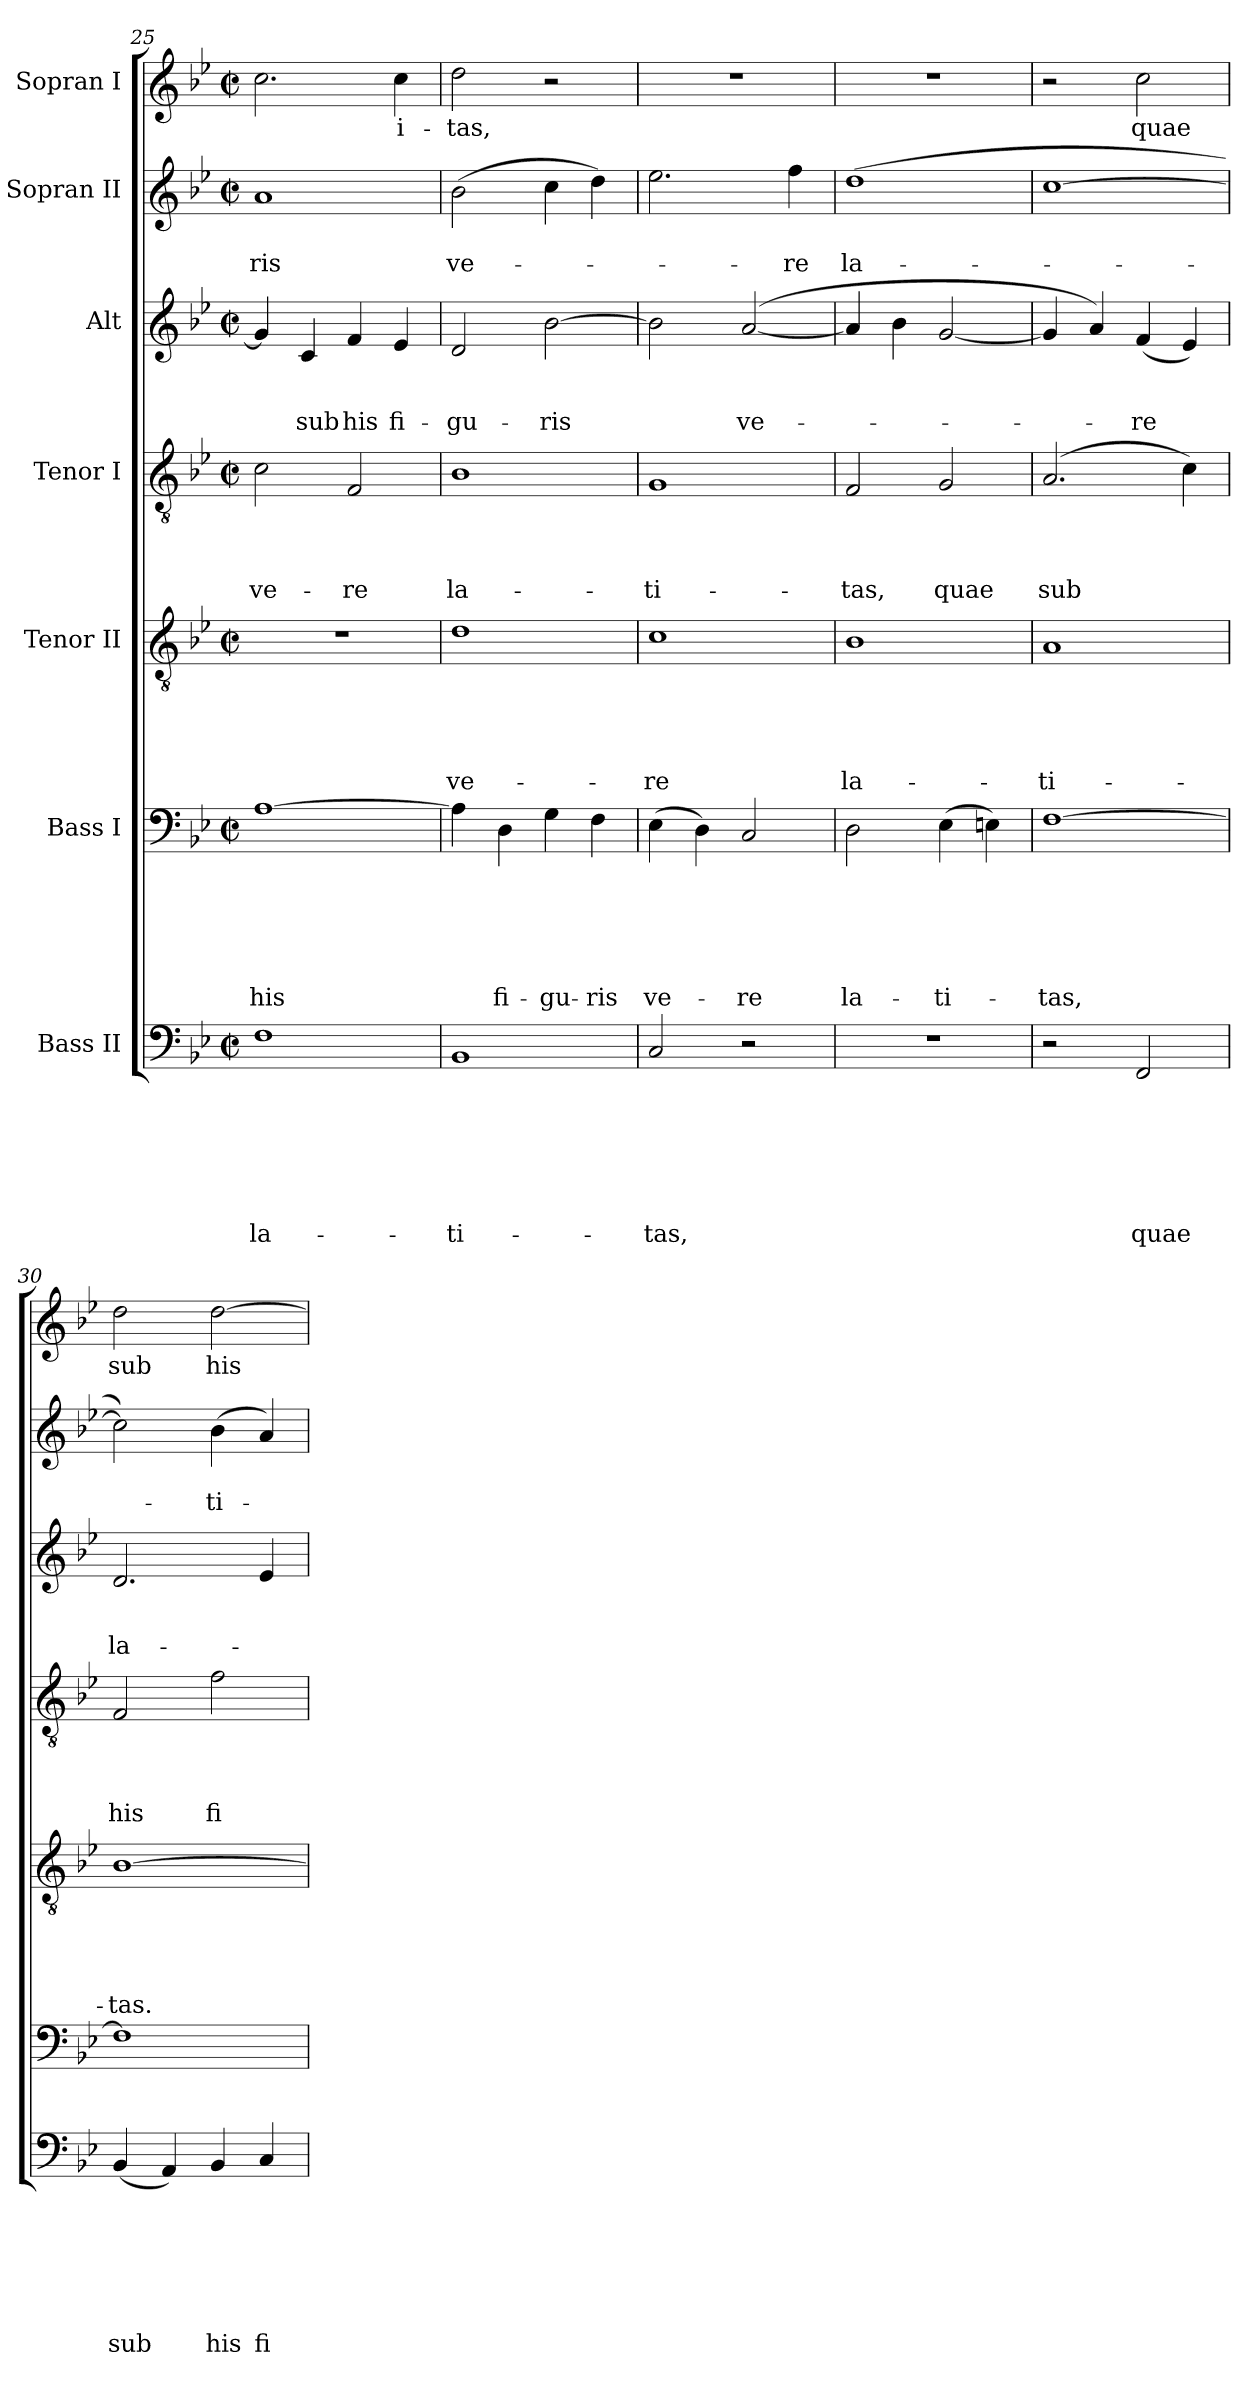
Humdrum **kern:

**kern	**text	**text	**text	**text	**text	**text	**text	**kern	**text	**text	**text	**text	**text	**text	**kern	**text	**text	**text	**text	**text	**kern	**text	**text	**text	**text	**kern	**text	**text	**text	**kern	**text	**text	**kern	**text
*part7	*part7	*part7	*part7	*part7	*part7	*part7	*part7	*part6	*part6	*part6	*part6	*part6	*part6	*part6	*part5	*part5	*part5	*part5	*part5	*part5	*part4	*part4	*part4	*part4	*part4	*part3	*part3	*part3	*part3	*part2	*part2	*part2	*part1	*part1
*staff7	*staff7	*staff7	*staff7	*staff7	*staff7	*staff7	*staff7	*staff6	*staff6	*staff6	*staff6	*staff6	*staff6	*staff6	*staff5	*staff5	*staff5	*staff5	*staff5	*staff5	*staff4	*staff4	*staff4	*staff4	*staff4	*staff3	*staff3	*staff3	*staff3	*staff2	*staff2	*staff2	*staff1	*staff1
*I"Bass II	*	*	*	*	*	*	*	*I"Bass I	*	*	*	*	*	*	*I"Tenor II	*	*	*	*	*	*I"Tenor I	*	*	*	*	*I"Alt	*	*	*	*I"Sopran II	*	*	*I"Sopran I	*
*clefF4	*	*	*	*	*	*	*	*clefF4	*	*	*	*	*	*	*clefGv2	*	*	*	*	*	*clefGv2	*	*	*	*	*clefG2	*	*	*	*clefG2	*	*	*clefG2	*
*k[b-e-]	*	*	*	*	*	*	*	*k[b-e-]	*	*	*	*	*	*	*k[b-e-]	*	*	*	*	*	*k[b-e-]	*	*	*	*	*k[b-e-]	*	*	*	*k[b-e-]	*	*	*k[b-e-]	*
*B-:	*	*	*	*	*	*	*	*B-:	*	*	*	*	*	*	*B-:	*	*	*	*	*	*B-:	*	*	*	*	*B-:	*	*	*	*B-:	*	*	*B-:	*
*M2/2	*	*	*	*	*	*	*	*M2/2	*	*	*	*	*	*	*M2/2	*	*	*	*	*	*M2/2	*	*	*	*	*M2/2	*	*	*	*M2/2	*	*	*M2/2	*
*met(c|)	*	*	*	*	*	*	*	*met(c|)	*	*	*	*	*	*	*met(c|)	*	*	*	*	*	*met(c|)	*	*	*	*	*met(c|)	*	*	*	*met(c|)	*	*	*met(c|)	*
=25	=25	=25	=25	=25	=25	=25	=25	=25	=25	=25	=25	=25	=25	=25	=25	=25	=25	=25	=25	=25	=25	=25	=25	=25	=25	=25	=25	=25	=25	=25	=25	=25	=25	=25
!	!	!	!	!	!	!	!LO:LY:b	!	!	!	!	!	!	!LO:LY:b	!	!	!	!	!	!	!	!	!	!	!LO:LY:b	!	!	!	!	!	!	!LO:LY:b	!	!
1F	.	.	.	.	.	.	la-	[>1A	.	.	.	.	.	his	1r	.	.	.	.	.	2c\	.	.	.	ve-	4g/]	.	.	.	1a	.	-ris	2.cc\	.
!	!	!	!	!	!	!	!	!	!	!	!	!	!	!	!	!	!	!	!	!	!	!	!	!	!	!	!	!	!LO:LY:b	!	!	!	!	!
.	.	.	.	.	.	.	.	.	.	.	.	.	.	.	.	.	.	.	.	.	.	.	.	.	.	4c/	.	.	sub	.	.	.	.	.
!	!	!	!	!	!	!	!	!	!	!	!	!	!	!	!	!	!	!	!	!	!	!	!	!	!LO:LY:b	!	!	!	!LO:LY:b	!	!	!	!	!
.	.	.	.	.	.	.	.	.	.	.	.	.	.	.	.	.	.	.	.	.	2F/	.	.	.	-re	4f/	.	.	his	.	.	.	.	.
!	!	!	!	!	!	!	!	!	!	!	!	!	!	!	!	!	!	!	!	!	!	!	!	!	!	!	!	!	!LO:LY:b	!	!	!	!	!LO:LY:b
.	.	.	.	.	.	.	.	.	.	.	.	.	.	.	.	.	.	.	.	.	.	.	.	.	.	4e-/	.	.	fi-	.	.	.	4cc\	-i-
=26	=26	=26	=26	=26	=26	=26	=26	=26	=26	=26	=26	=26	=26	=26	=26	=26	=26	=26	=26	=26	=26	=26	=26	=26	=26	=26	=26	=26	=26	=26	=26	=26	=26	=26
!	!	!	!	!	!	!	!LO:LY:b	!	!	!	!	!	!	!	!	!	!	!	!	!LO:LY:b	!	!	!	!	!LO:LY:b	!	!	!	!LO:LY:b	!	!	!LO:LY:b	!	!LO:LY:b
1BB-	.	.	.	.	.	.	-ti-	4A\]	.	.	.	.	.	.	1d	.	.	.	.	ve-	1B-	.	.	.	la-	2d/	.	.	-gu-	(>2b-\	.	ve-	2dd\	-tas,
!	!	!	!	!	!	!	!	!	!	!	!	!	!	!LO:LY:b	!	!	!	!	!	!	!	!	!	!	!	!	!	!	!	!	!	!	!	!
.	.	.	.	.	.	.	.	4D\	.	.	.	.	.	fi-	.	.	.	.	.	.	.	.	.	.	.	.	.	.	.	.	.	.	.	.
!	!	!	!	!	!	!	!	!	!	!	!	!	!	!LO:LY:b	!	!	!	!	!	!	!	!	!	!	!	!	!	!	!LO:LY:b	!	!	!	!	!
.	.	.	.	.	.	.	.	4G\	.	.	.	.	.	-gu-	.	.	.	.	.	.	.	.	.	.	.	[>2b-\	.	.	-ris	4cc\	.	.	2r	.
!	!	!	!	!	!	!	!	!	!	!	!	!	!	!LO:LY:b	!	!	!	!	!	!	!	!	!	!	!	!	!	!	!	!	!	!	!	!
.	.	.	.	.	.	.	.	4F\	.	.	.	.	.	-ris	.	.	.	.	.	.	.	.	.	.	.	.	.	.	.	4dd\)	.	.	.	.
!!LO:PB:g=z
=27	=27	=27	=27	=27	=27	=27	=27	=27	=27	=27	=27	=27	=27	=27	=27	=27	=27	=27	=27	=27	=27	=27	=27	=27	=27	=27	=27	=27	=27	=27	=27	=27	=27	=27
!	!	!	!	!	!	!	!LO:LY:b	!	!	!	!	!	!	!LO:LY:b	!	!	!	!	!	!LO:LY:b	!	!	!	!	!LO:LY:b	!	!	!	!	!	!	!	!	!
2C/	.	.	.	.	.	.	-tas,	(>4E-\	.	.	.	.	.	ve-	1c	.	.	.	.	-re	1G	.	.	.	-ti-	2b-\]	.	.	.	2.ee-\	.	.	1r	.
.	.	.	.	.	.	.	.	4D\)	.	.	.	.	.	.	.	.	.	.	.	.	.	.	.	.	.	.	.	.	.	.	.	.	.	.
!	!	!	!	!	!	!	!	!	!	!	!	!	!	!LO:LY:b	!	!	!	!	!	!	!	!	!	!	!	!	!	!	!LO:LY:b	!	!	!	!	!
2r	.	.	.	.	.	.	.	2C/	.	.	.	.	.	-re	.	.	.	.	.	.	.	.	.	.	.	([<2a/	.	.	ve-	.	.	.	.	.
!	!	!	!	!	!	!	!	!	!	!	!	!	!	!	!	!	!	!	!	!	!	!	!	!	!	!	!	!	!	!	!	!LO:LY:b	!	!
.	.	.	.	.	.	.	.	.	.	.	.	.	.	.	.	.	.	.	.	.	.	.	.	.	.	.	.	.	.	4ff\	.	-re	.	.
=28	=28	=28	=28	=28	=28	=28	=28	=28	=28	=28	=28	=28	=28	=28	=28	=28	=28	=28	=28	=28	=28	=28	=28	=28	=28	=28	=28	=28	=28	=28	=28	=28	=28	=28
!	!	!	!	!	!	!	!	!	!	!	!	!	!	!LO:LY:b	!	!	!	!	!	!LO:LY:b	!	!	!	!	!LO:LY:b	!	!	!	!	!	!	!LO:LY:b	!	!
1r	.	.	.	.	.	.	.	2D\	.	.	.	.	.	la-	1B-	.	.	.	.	la-	2F/	.	.	.	-tas,	4a/]	.	.	.	(>1dd	.	la-	1r	.
.	.	.	.	.	.	.	.	.	.	.	.	.	.	.	.	.	.	.	.	.	.	.	.	.	.	4b-\	.	.	.	.	.	.	.	.
!	!	!	!	!	!	!	!	!	!	!	!	!	!	!LO:LY:b	!	!	!	!	!	!	!	!	!	!	!LO:LY:b	!	!	!	!	!	!	!	!	!
.	.	.	.	.	.	.	.	(>4E-\	.	.	.	.	.	-ti-	.	.	.	.	.	.	2G/	.	.	.	quae	[<2g/	.	.	.	.	.	.	.	.
.	.	.	.	.	.	.	.	4En\)	.	.	.	.	.	.	.	.	.	.	.	.	.	.	.	.	.	.	.	.	.	.	.	.	.	.
=29	=29	=29	=29	=29	=29	=29	=29	=29	=29	=29	=29	=29	=29	=29	=29	=29	=29	=29	=29	=29	=29	=29	=29	=29	=29	=29	=29	=29	=29	=29	=29	=29	=29	=29
!	!	!	!	!	!	!	!	!	!	!	!	!	!	!LO:LY:b	!	!	!	!	!	!LO:LY:b	!	!	!	!	!LO:LY:b	!	!	!	!	!	!	!	!	!
2r	.	.	.	.	.	.	.	[>1F	.	.	.	.	.	-tas,	1A	.	.	.	.	-ti-	(2.A/	.	.	.	sub	4g/]	.	.	.	[>1cc	.	.	2r	.
.	.	.	.	.	.	.	.	.	.	.	.	.	.	.	.	.	.	.	.	.	.	.	.	.	.	4a/)	.	.	.	.	.	.	.	.
!	!	!	!	!	!	!	!LO:LY:b	!	!	!	!	!	!	!	!	!	!	!	!	!	!	!	!	!	!	!	!	!	!LO:LY:b	!	!	!	!	!LO:LY:b
2FF/	.	.	.	.	.	.	quae	.	.	.	.	.	.	.	.	.	.	.	.	.	.	.	.	.	.	(<4f/	.	.	-re	.	.	.	2cc\	quae
.	.	.	.	.	.	.	.	.	.	.	.	.	.	.	.	.	.	.	.	.	4c\)	.	.	.	.	4e-/)	.	.	.	.	.	.	.	.
=30	=30	=30	=30	=30	=30	=30	=30	=30	=30	=30	=30	=30	=30	=30	=30	=30	=30	=30	=30	=30	=30	=30	=30	=30	=30	=30	=30	=30	=30	=30	=30	=30	=30	=30
!	!	!	!	!	!	!	!LO:LY:b	!	!	!	!	!	!	!	!	!	!	!	!	!LO:LY:b	!	!	!	!	!LO:LY:b	!	!	!	!LO:LY:b	!	!	!	!	!LO:LY:b
(<4BB-/	.	.	.	.	.	.	sub	1F]	.	.	.	.	.	.	[>1B-	.	.	.	.	-tas.	2F/	.	.	.	his	2.d/	.	.	la-	2cc\])	.	.	2dd\	sub
4AA/)	.	.	.	.	.	.	.	.	.	.	.	.	.	.	.	.	.	.	.	.	.	.	.	.	.	.	.	.	.	.	.	.	.	.
!	!	!	!	!	!	!	!LO:LY:b	!	!	!	!	!	!	!	!	!	!	!	!	!	!	!	!	!	!LO:LY:b	!	!	!	!	!	!	!LO:LY:b	!	!LO:LY:b
4BB-/	.	.	.	.	.	.	his	.	.	.	.	.	.	.	.	.	.	.	.	.	2f\	.	.	.	fi-	.	.	.	.	(>4b-\	.	-ti-	[>2dd\	his
!	!	!	!	!	!	!	!LO:LY:b	!	!	!	!	!	!	!	!	!	!	!	!	!	!	!	!	!	!	!	!	!	!	!	!	!	!	!
4C/	.	.	.	.	.	.	fi-	.	.	.	.	.	.	.	.	.	.	.	.	.	.	.	.	.	.	4e-/	.	.	.	4a/)	.	.	.	.
=	=	=	=	=	=	=	=	=	=	=	=	=	=	=	=	=	=	=	=	=	=	=	=	=	=	=	=	=	=	=	=	=	=	=
*-	*-	*-	*-	*-	*-	*-	*-	*-	*-	*-	*-	*-	*-	*-	*-	*-	*-	*-	*-	*-	*-	*-	*-	*-	*-	*-	*-	*-	*-	*-	*-	*-	*-	*-
